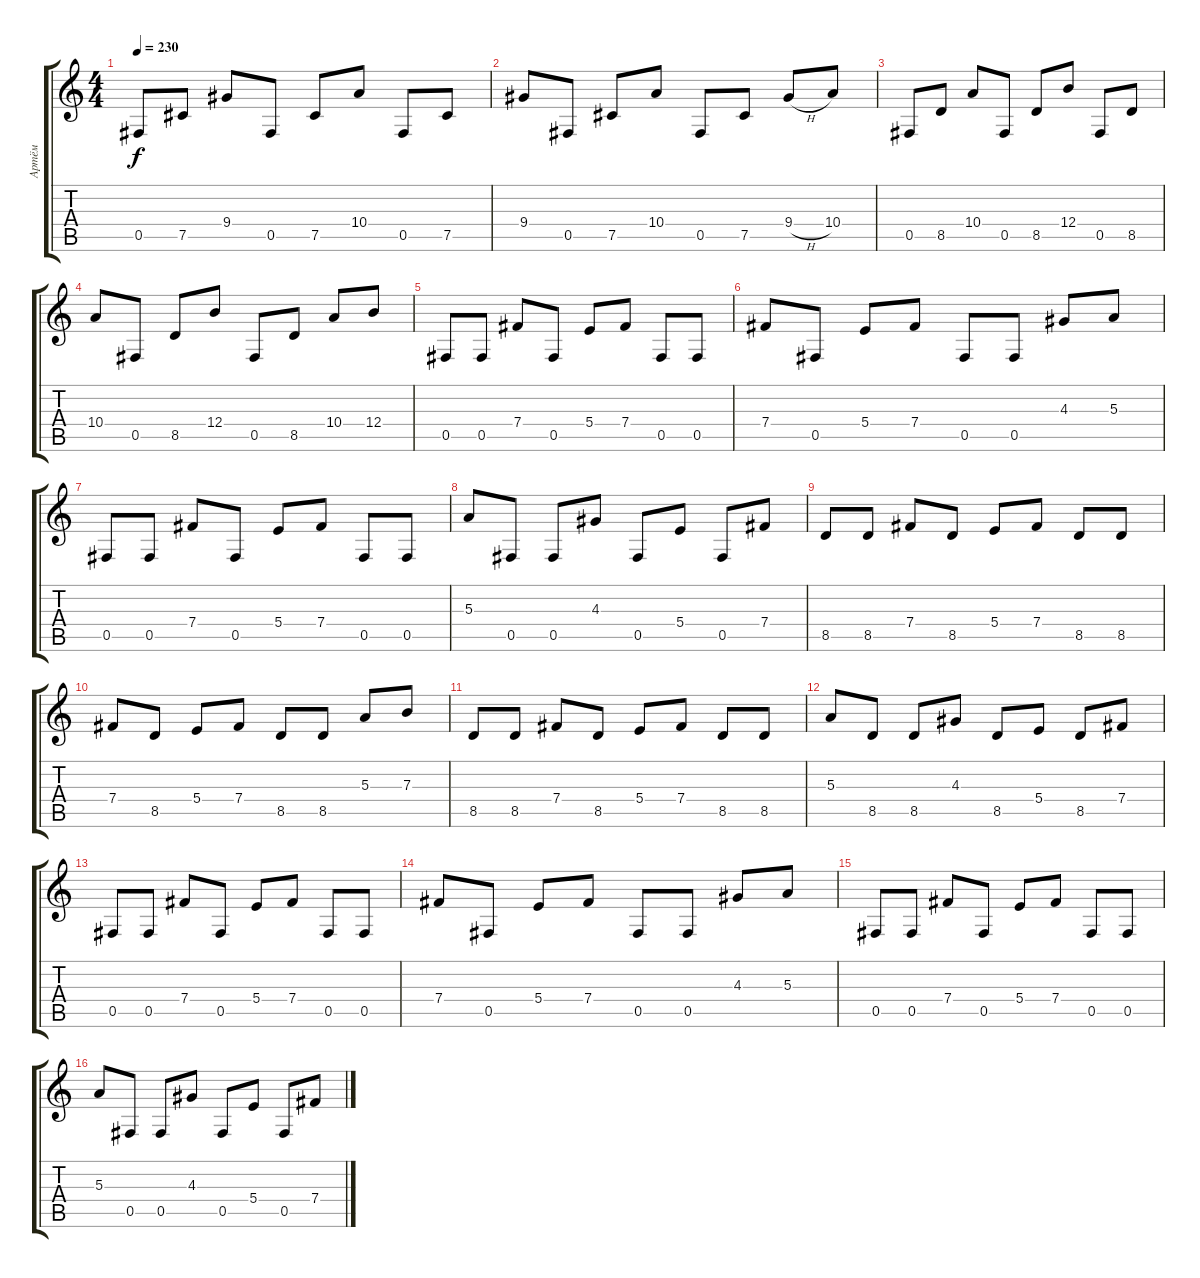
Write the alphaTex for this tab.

\track ("Артём" "Артём") {instrument distortionguitar}
\staff {score tabs}
\tuning (Db4 Ab3 E3 B2 Gb2 B1) {hide}
\ts (4 4)
\tempo 230
\clef g2
\ks c
0.5.8{dy f} 7.5.8 9.4.8 0.5.8 7.5.8 10.4.8 0.5.8 7.5.8 |
9.4.8 0.5.8 7.5.8 10.4.8 0.5.8 7.5.8 9.4{h}.8 10.4.8 |
0.5.8 8.5.8 10.4.8 0.5.8 8.5.8 12.4.8 0.5.8 8.5.8 |
10.4.8 0.5.8 8.5.8 12.4.8 0.5.8 8.5.8 10.4.8 12.4.8 |
0.5.8 0.5.8 7.4.8 0.5.8 5.4.8 7.4.8 0.5.8 0.5.8 |
7.4.8 0.5.8 5.4.8 7.4.8 0.5.8 0.5.8 4.3.8 5.3.8 |
0.5.8 0.5.8 7.4.8 0.5.8 5.4.8 7.4.8 0.5.8 0.5.8 |
5.3.8 0.5.8 0.5.8 4.3.8 0.5.8 5.4.8 0.5.8 7.4.8 |
8.5.8 8.5.8 7.4.8 8.5.8 5.4.8 7.4.8 8.5.8 8.5.8 |
7.4.8 8.5.8 5.4.8 7.4.8 8.5.8 8.5.8 5.3.8 7.3.8 |
8.5.8 8.5.8 7.4.8 8.5.8 5.4.8 7.4.8 8.5.8 8.5.8 |
5.3.8 8.5.8 8.5.8 4.3.8 8.5.8 5.4.8 8.5.8 7.4.8 |
0.5.8 0.5.8 7.4.8 0.5.8 5.4.8 7.4.8 0.5.8 0.5.8 |
7.4.8 0.5.8 5.4.8 7.4.8 0.5.8 0.5.8 4.3.8 5.3.8 |
0.5.8 0.5.8 7.4.8 0.5.8 5.4.8 7.4.8 0.5.8 0.5.8 |
5.3.8 0.5.8 0.5.8 4.3.8 0.5.8 5.4.8 0.5.8 7.4.8
